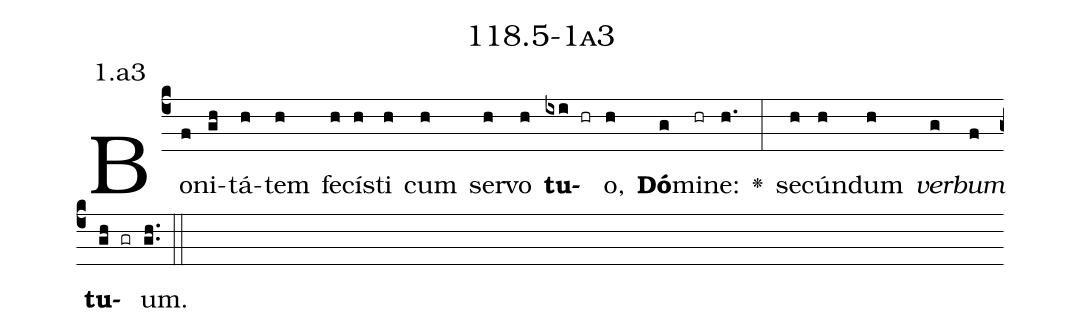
name: 118.5-1a3;
annotation: 1.a3;
%%
(c4)Bo(f)ni(gh)tá(h)tem(h) fe(h)cís(h)ti(h) cum(h) ser(h)vo(h) <b>tu</b>(ixi hr)o,(h) <b>Dó</b>(g)mi(hr)ne:(h.) <v>\greheightstar</v>(:) se(h)cún(h)dum(h) <i>ver</i>(g)<i>bum</i>(f) <b>tu</b>(gh gr)um.(gh..) (::)


%E(h) u(h) o(g) u(f) a(gh) e.(gh..) (::)
